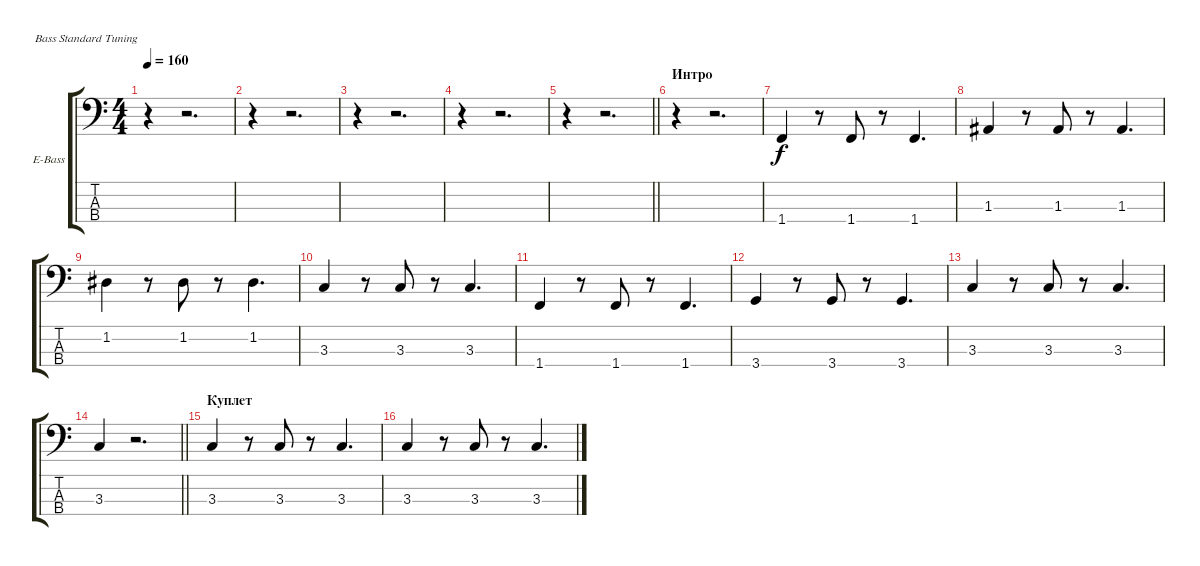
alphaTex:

\bracketExtendMode groupsimilarinstruments
\firstSystemTrackNameOrientation horizontal
\otherSystemsTrackNameOrientation horizontal
\track ("Бас-гитара" "E-Bass") {instrument electricbassfinger}
\staff {score tabs}
\tuning (G2 D2 A1 E1)
\ts (4 4)
\beaming (8 2 2 2 2)
\tempo 160
\clef f4
\ks c
r.4{dy f instrument electricbassfinger} r.2{d} |
r.4 r.2{d} |
r.4 r.2{d} |
r.4 r.2{d} |
\barLineRight lightlight
r.4 r.2{d} |
\section ("" "Интро")
r.4 r.2{d} |
1.4.4 r.8 1.4.8 r.8 1.4.4{d} |
1.3.4 r.8 1.3.8 r.8 1.3.4{d} |
1.2.4 r.8 1.2.8 r.8 1.2.4{d} |
3.3.4 r.8 3.3.8 r.8 3.3.4{d} |
1.4.4 r.8 1.4.8 r.8 1.4.4{d} |
3.4.4 r.8 3.4.8 r.8 3.4.4{d} |
3.3.4 r.8 3.3.8 r.8 3.3.4{d} |
\barLineRight lightlight
3.3.4 r.2{d} |
\section ("" "Куплет")
3.3.4 r.8 3.3.8 r.8 3.3.4{d} |
3.3.4 r.8 3.3.8 r.8 3.3.4{d}
